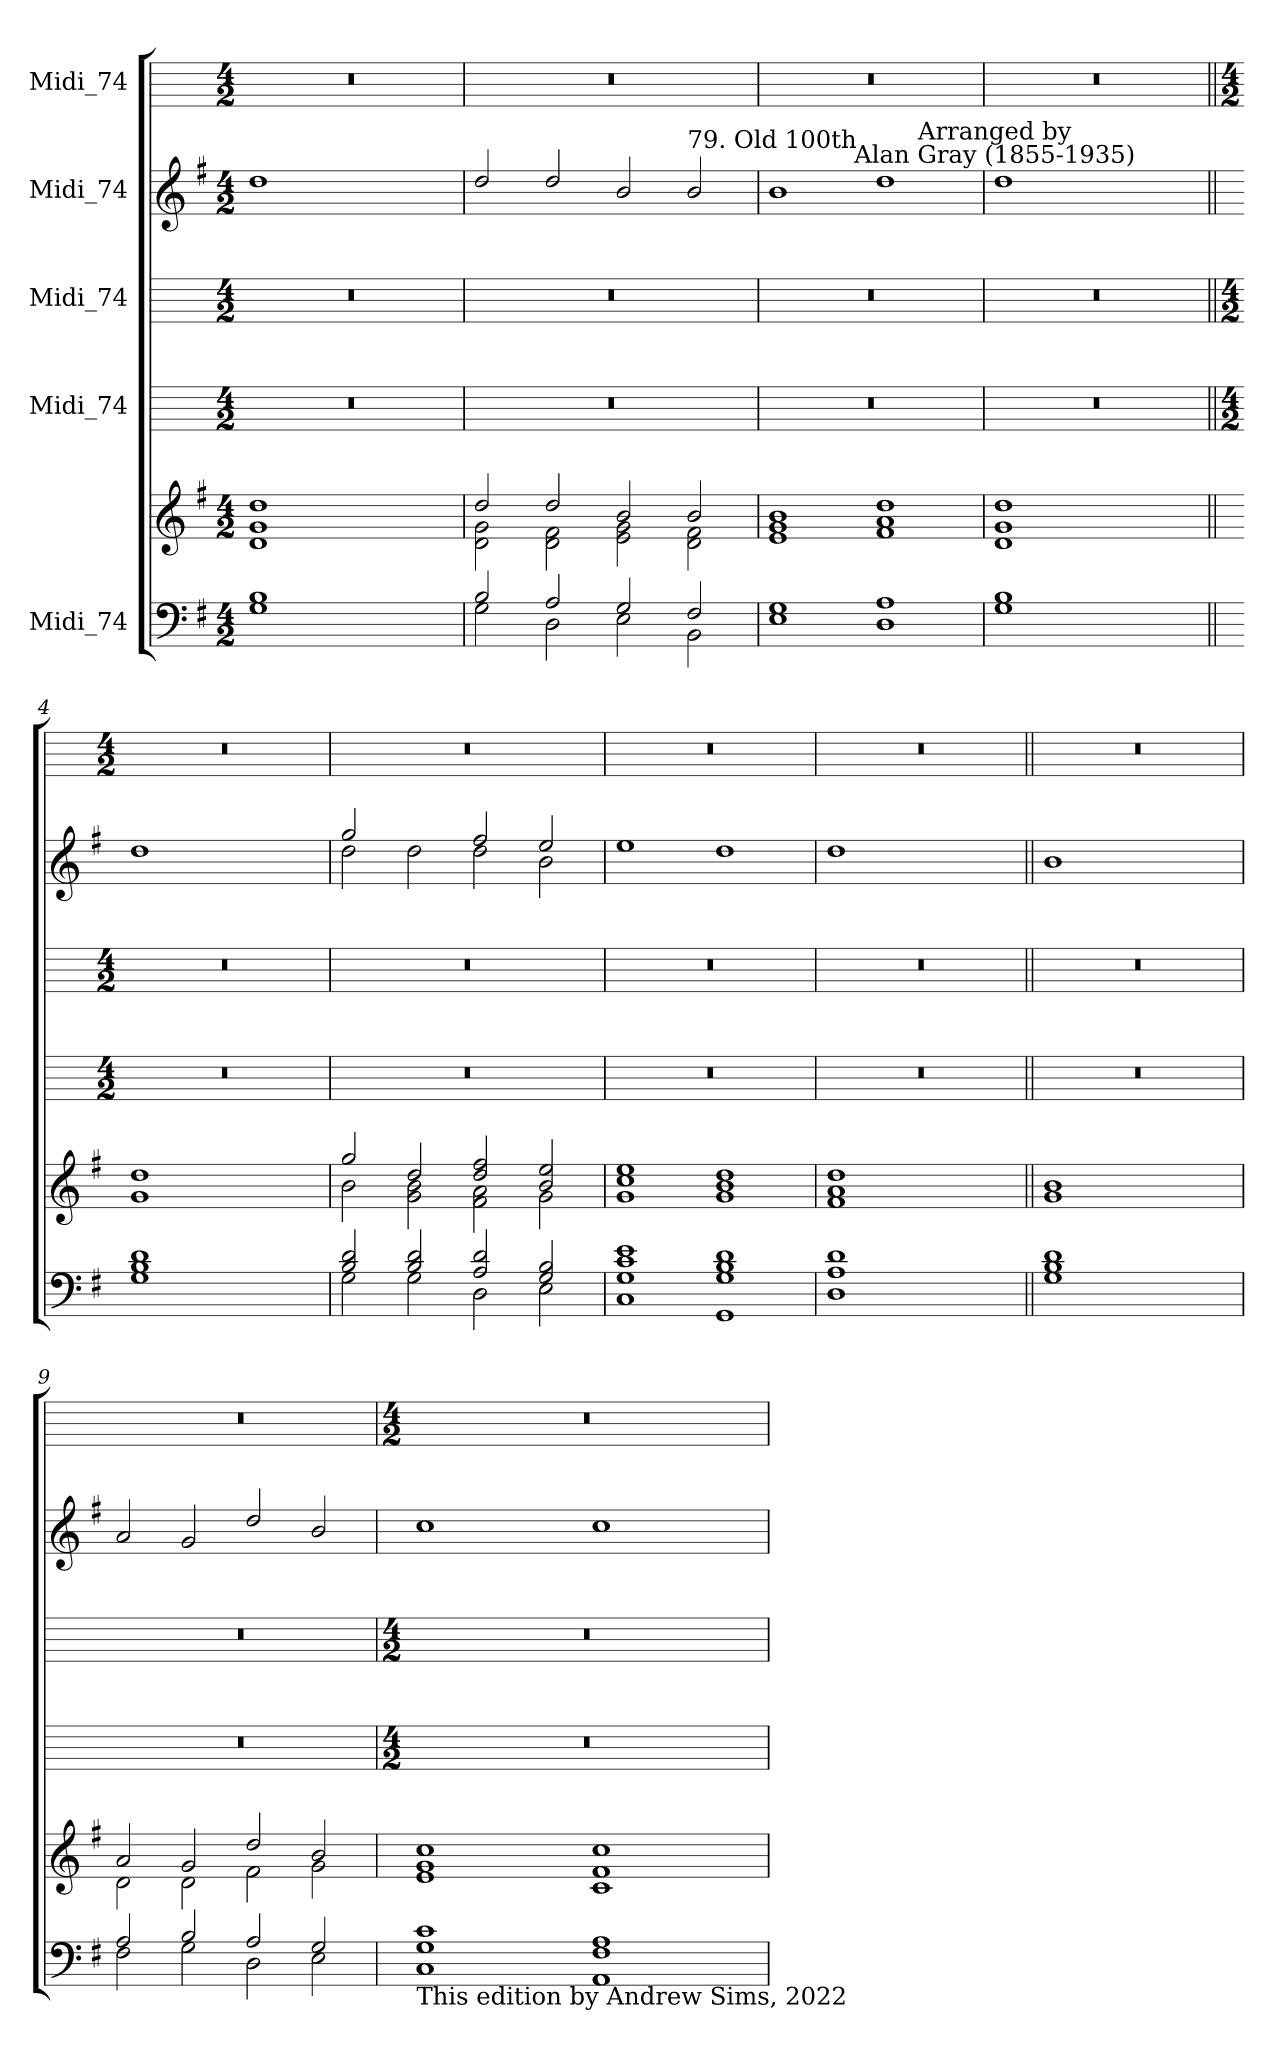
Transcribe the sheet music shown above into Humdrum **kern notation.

**kern	**kern	**kern	**kern	**kern	**kern
*part5	*part5	*part4	*part3	*part2	*part1
*staff6	*staff5	*staff4	*staff3	*staff2	*staff1
*I"Midi_74	*	*I"Midi_74	*I"Midi_74	*I"Midi_74	*I"Midi_74
*clefF4	*clefG2	*	*	*clefG2	*
*k[f#]	*k[f#]	*	*	*k[f#]	*
*G:	*G:	*	*	*G:	*
*M4/2	*M4/2	*M4/2	*M4/2	*M4/2	*M4/2
=	=	=	=	=	=
*^	*^	*	*	*^	*
*	*^	*	*^	*	*	*	*	*
1B/	1ryy	1G\	1dd/	1ryy	1d\ 1g\	0r	0r	1dd	1ryy	0r
1ryy	1ryy	1ryy	1ryy	1ryy	1ryy	.	.	1ryy	1ryy	.
=1	=1	=1	=1	=1	=1	=1	=1	=1	=1	=1
2B/	0ryy	2G\	2dd/	0ryy	2d\ 2g\	0r	0r	2dd	0ryy	0r
2A/	.	2D\	2dd/	.	2d\ 2f#\	.	.	2dd	.	.
2G/	.	2E\	2b/	.	2e\ 2g\	.	.	2b	.	.
!	!	!	!	!	!	!	!	!LO:TX:a:t=79. Old 100th	!	!
2F#/	.	2BB\	2b/	.	2d\ 2f#\	.	.	2b	.	.
=2	=2	=2	=2	=2	=2	=2	=2	=2	=2	=2
1G/	0ryy	1E\	1b/	0ryy	1e\ 1g\	0r	0r	1b	0ryy	0r
1A/	.	1D\	1dd/	.	1f#\ 1a\	.	.	1dd	.	.
=3	=3	=3	=3	=3	=3	=3	=3	=3	=3	=3
!	!	!	!	!	!	!	!	!LO:TX:a:cj:t=Arranged by\nAlan Gray (1855-1935)	!	!
1B/	1ryy	1G\	1dd/	1ryy	1d\ 1g\	0r	0r	1dd	1ryy	0r
1ryy	1ryy	1ryy	1ryy	1ryy	1ryy	.	.	1ryy	1ryy	.
!!LO:LB:g=z
=4||	=4||	=4||	=4||	=4||	=4||	=4||	=4||	=4||	=4||	=4||
*	*	*	*	*	*	*M4/2	*M4/2	*	*	*M4/2
1B/ 1d/	1ryy	1G\	1dd/	1ryy	1g\	0r	0r	1dd	1ryy	0r
1ryy	1ryy	1ryy	1ryy	1ryy	1ryy	.	.	1ryy	1ryy	.
=5	=5	=5	=5	=5	=5	=5	=5	=5	=5	=5
2B/ 2d/	0ryy	2G\	2gg/	0ryy	2b\	0r	0r	2gg	2dd\	0r
2B/ 2d/	.	2G\	2dd/	.	2g\ 2b\	.	.	2dd	2ryy	.
2A/ 2d/	.	2D\	2dd/ 2ff#/	.	2f#\ 2a\	.	.	2ff#	2dd\	.
2G/ 2B/	.	2E\	2b/ 2ee/	.	2g\	.	.	2ee	2b\	.
=6	=6	=6	=6	=6	=6	=6	=6	=6	=6	=6
1G/ 1c/ 1e/	0ryy	1C\	1cc/ 1ee/	0ryy	1g\	0r	0r	1ee	0ryy	0r
1G/ 1B/ 1d/	.	1GG\	1b/ 1dd/	.	1g\	.	.	1dd	.	.
=7	=7	=7	=7	=7	=7	=7	=7	=7	=7	=7
1A/ 1d/	1ryy	1D\	1a/ 1dd/	1ryy	1f#\	0r	0r	1dd	1ryy	0r
1ryy	1ryy	1ryy	1ryy	1ryy	1ryy	.	.	1ryy	1ryy	.
=8||	=8||	=8||	=8||	=8||	=8||	=8||	=8||	=8||	=8||	=8||
1B/ 1d/	1ryy	1G\	1b/	1ryy	1g\	0r	0r	1b	1ryy	0r
1ryy	1ryy	1ryy	1ryy	1ryy	1ryy	.	.	1ryy	1ryy	.
=9	=9	=9	=9	=9	=9	=9	=9	=9	=9	=9
2A/	0ryy	2F#\	2a/	0ryy	2d\	0r	0r	2a	0ryy	0r
2B/	.	2G\	2g/	.	2d\	.	.	2g	.	.
2A/	.	2D\	2dd/	.	2f#\	.	.	2dd	.	.
2G/	.	2E\	2b/	.	2g\	.	.	2b	.	.
!!LO:LB:g=z
=10	=10	=10	=10	=10	=10	=10	=10	=10	=10	=10
*	*	*	*	*	*	*M4/2	*M4/2	*	*	*M4/2
!LO:TX:b:t=This edition by Andrew Sims, 2022	!	!	!	!	!	!	!	!	!	!
1G/ 1c/	0ryy	1C\	1cc/	0ryy	1e\ 1g\	0r	0r	1cc	0ryy	0r
1F#/ 1A/	.	1AA\	1cc/	.	1c\ 1f#\	.	.	1cc	.	.
*v	*v	*v	*	*	*	*	*	*v	*v	*
*	*v	*v	*v	*	*	*	*
=	=	=	=	=	=
*-	*-	*-	*-	*-	*-
